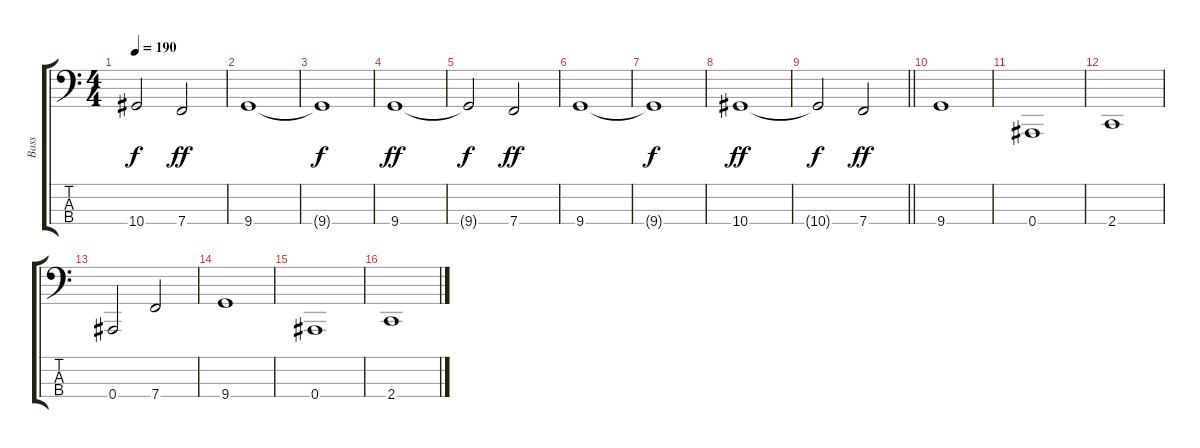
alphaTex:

\track ("Bass" "Bass") {instrument electricbassfinger}
\staff {score tabs}
\tuning (Eb2 Bb1 F1 Bb0) {hide}
\ts (4 4)
\tempo 190
\clef f4
\ks c
10.4{t}.2{dy f} 7.4.2{dy ff} |
9.4.1 |
9.4{t}.1{dy f} |
9.4.1{dy ff} |
9.4{t}.2{dy f} 7.4.2{dy ff} |
9.4.1 |
9.4{t}.1{dy f} |
10.4.1{dy ff} |
\barLineRight lightlight
10.4{t}.2{dy f} 7.4.2{dy ff} |
9.4.1 |
0.4.1 |
2.4.1 |
0.4.2 7.4.2 |
9.4.1 |
0.4.1 |
2.4.1
